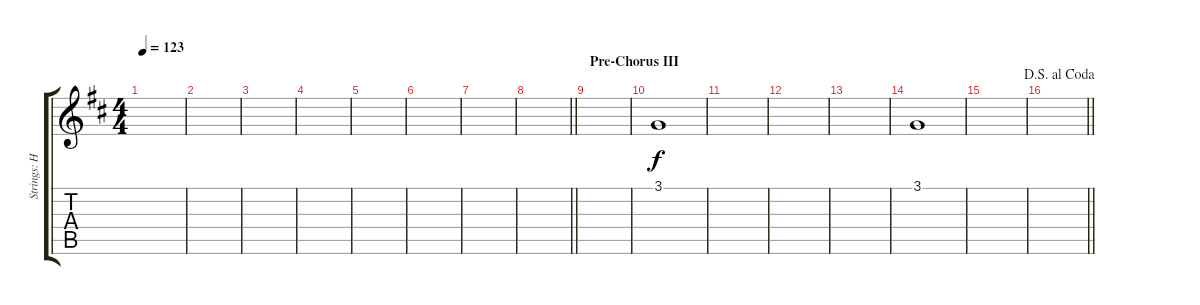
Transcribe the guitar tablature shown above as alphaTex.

\track ("Strings: Holly" "Strings: H") {instrument stringensemble2}
\staff {score tabs}
\tuning (E4 B3 G3 D3 A2 E2) {hide}
\ts (4 4)
\tempo 123
\clef g2
\ks d
|
|
|
|
|
|
|
\barLineRight lightlight
|
\section ("" "Pre-Chorus III")
|
3.1.1{dy f} |
|
|
|
3.1.1 |
|
\jump dalsegnoalcoda
\barLineRight lightlight
